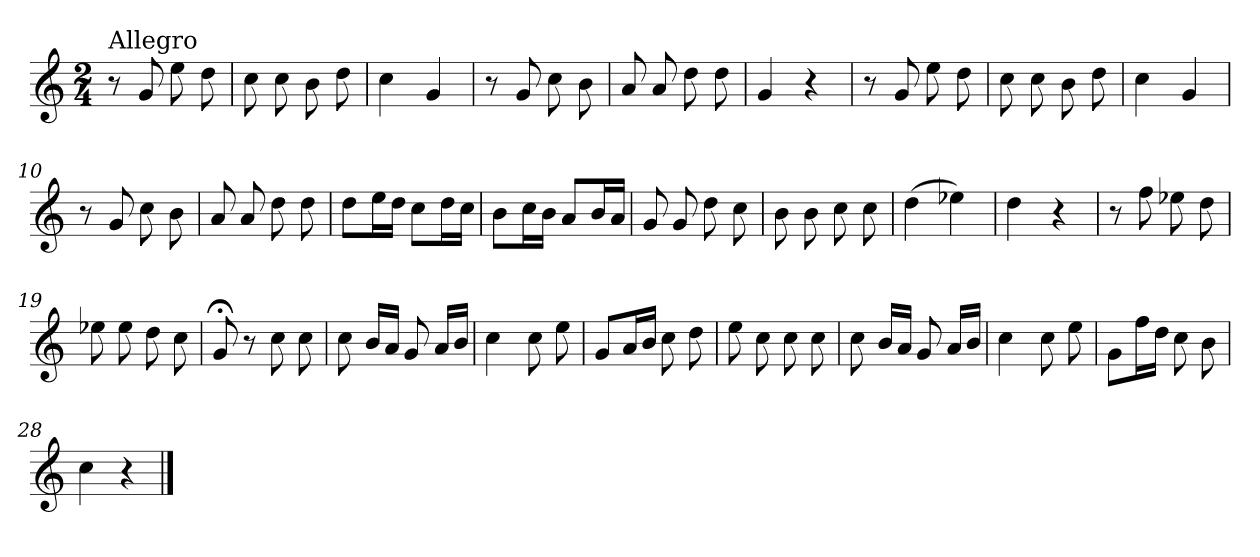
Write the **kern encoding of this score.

**kern
*part1
*staff1
*clefG2
*k[]
*C:
*M2/4
=1
!LO:TX:a:t=Allegro
8r
8g/
8ee\
8dd\
=2
8cc\
8cc\
8b\
8dd\
=3
4cc\
4g/
=4
8r
8g/
8cc\
8b\
=5
8a/
8a/
8dd\
8dd\
=6
4g/
4r
=7
8r
8g/
8ee\
8dd\
=8
8cc\
8cc\
8b\
8dd\
!!LO:LB:g=z
=9
4cc\
4g/
=10
8r
8g/
8cc\
8b\
=11
8a/
8a/
8dd\
8dd\
=12
8dd\L
16ee\L
16dd\JJ
8cc\L
16dd\L
16cc\JJ
=13
8b\L
16cc\L
16b\JJ
8a/L
16b/L
16a/JJ
=14
8g/
8g/
8dd\
8cc\
=15
8b\
8b\
8cc\
8cc\
=16
(>4dd\
4ee-X\)
!!LO:LB:g=z
=17
4dd\
4r
=18
8r
8ff\
8ee-X\
8dd\
=19
8ee-X\
8ee-\
8dd\
8cc\
=20
8g;</
8r
8cc\
8cc\
=21
8cc\
16b/LL
16a/JJ
8g/
16a/LL
16b/JJ
=22
4cc\
8cc\
8ee\
=23
8g/L
16a/L
16b/JJ
8cc\
8dd\
=24
8ee\
8cc\
8cc\
8cc\
!!LO:LB:g=z
=25
8cc\
16b/LL
16a/JJ
8g/
16a/LL
16b/JJ
=26
4cc\
8cc\
8ee\
=27
8g\L
16ff\L
16dd\JJ
8cc\
8b\
=28
4cc\
4r
==
*-
